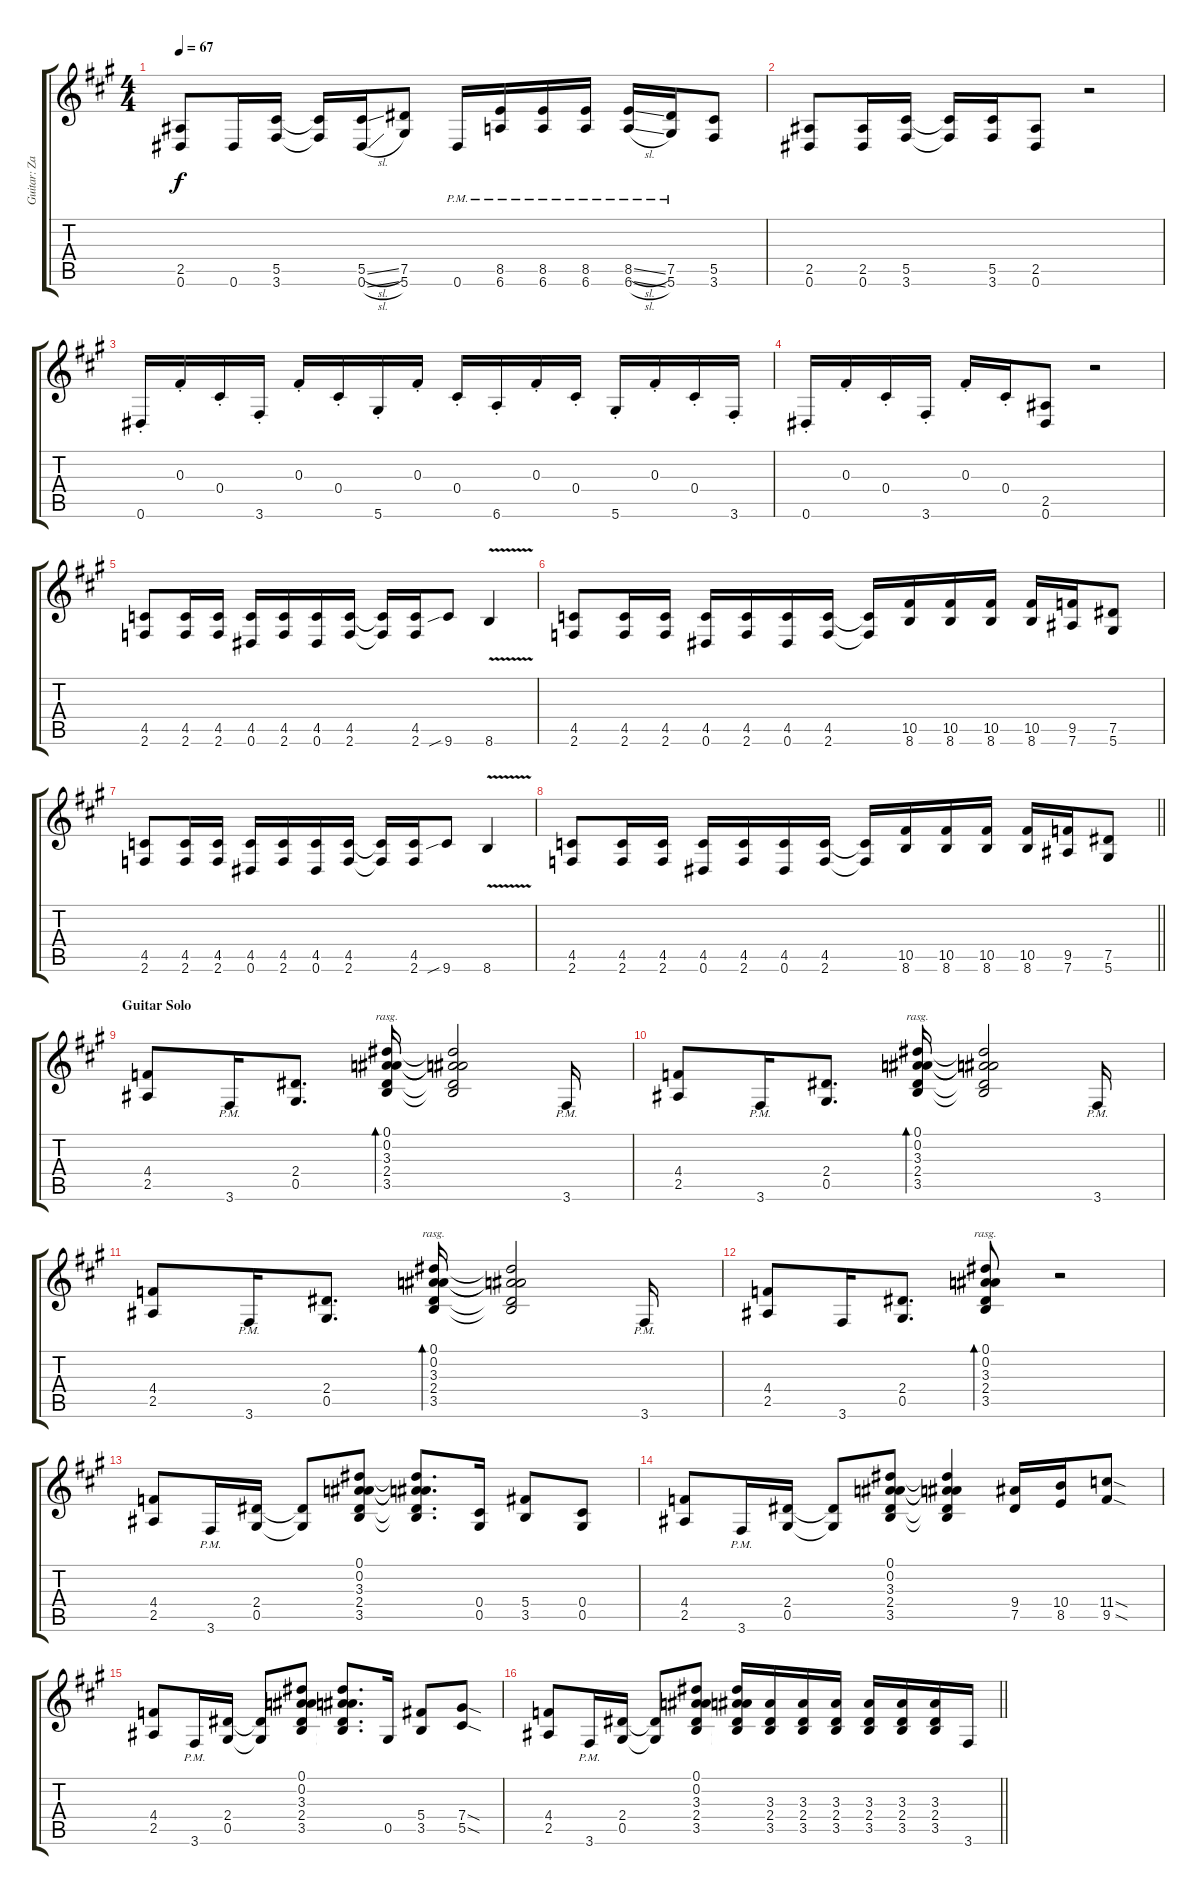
\track ("Guitar: Zakk" "Guitar: Za") {instrument distortionguitar}
\staff {score tabs}
\tuning (Eb4 Bb3 Gb3 Db3 Ab2 Eb2) {hide}
\ts (4 4)
\tempo 67
\clef g2
\ks a
(2.5 0.6).8{dy f} 0.6.16 (5.5 3.6).16 (5.5{t} 3.6{t}).16 (5.5{sl} 0.6{sl}).16 (7.5 5.6).8 0.6{pm}.16 (8.5{pm} 6.6{pm}).16 (8.5{pm} 6.6{pm}).16 (8.5{pm} 6.6{pm}).16 (8.5{sl pm} 6.6{sl pm}).16 (7.5{pm} 5.6{pm}).16 (5.5 3.6).8 |
(2.5 0.6).8 (2.5 0.6).16 (5.5 3.6).16 (5.5{t} 3.6{t}).16 (5.5 3.6).16 (2.5 0.6).8 r.2 |
0.6{st}.16 0.3{st}.16 0.4{st}.16 3.6{st}.16 0.3{st}.16 0.4{st}.16 5.6{st}.16 0.3{st}.16 0.4{st}.16 6.6{st}.16 0.3{st}.16 0.4{st}.16 5.6{st}.16 0.3{st}.16 0.4{st}.16 3.6{st}.16 |
0.6{st}.16 0.3{st}.16 0.4{st}.16 3.6{st}.16 0.3{st}.16 0.4{st}.16 (2.5 0.6).8 r.2 |
(4.5 2.6).8 (4.5 2.6).16 (4.5 2.6).16 (4.5 0.6).16 (4.5 2.6).16 (4.5 0.6).16 (4.5 2.6).16 (4.5{t} 2.6{t}).16 (4.5 2.6).16 9.6{sib}.8 8.6{v}.4 |
(4.5 2.6).8 (4.5 2.6).16 (4.5 2.6).16 (4.5 0.6).16 (4.5 2.6).16 (4.5 0.6).16 (4.5 2.6).16 (4.5{t} 2.6{t}).16 (10.5 8.6).16 (10.5 8.6).16 (10.5 8.6).16 (10.5 8.6).16 (9.5 7.6).16 (7.5 5.6).8 |
(4.5 2.6).8 (4.5 2.6).16 (4.5 2.6).16 (4.5 0.6).16 (4.5 2.6).16 (4.5 0.6).16 (4.5 2.6).16 (4.5{t} 2.6{t}).16 (4.5 2.6).16 9.6{sib}.8 8.6{v}.4 |
\barLineRight lightlight
(4.5 2.6).8 (4.5 2.6).16 (4.5 2.6).16 (4.5 0.6).16 (4.5 2.6).16 (4.5 0.6).16 (4.5 2.6).16 (4.5{t} 2.6{t}).16 (10.5 8.6).16 (10.5 8.6).16 (10.5 8.6).16 (10.5 8.6).16 (9.5 7.6).16 (7.5 5.6).8 |
\section ("" "Guitar Solo")
(4.4 2.5).8 3.6{pm}.16 (2.4 0.5).8{d} (0.1 0.2 3.3 2.4 3.5).16{bd 120 rasg ii} (0.1{t} 0.2{t} 3.3{t} 2.4{t} 3.5{t}).2 3.6{pm}.16 |
(4.4 2.5).8 3.6{pm}.16 (2.4 0.5).8{d} (0.1 0.2 3.3 2.4 3.5).16{bd 120 rasg ii} (0.1{t} 0.2{t} 3.3{t} 2.4{t} 3.5{t}).2 3.6{pm}.16 |
(4.4 2.5).8 3.6{pm}.16 (2.4 0.5).8{d} (0.1 0.2 3.3 2.4 3.5).16{bd 120 rasg ii} (0.1{t} 0.2{t} 3.3{t} 2.4{t} 3.5{t}).2 3.6{pm}.16 |
(4.4 2.5).8 3.6.16 (2.4 0.5).8{d} (0.1 0.2 3.3 2.4 3.5).8{bd 120 rasg ii} r.2 |
(4.4 2.5).8 3.6{pm}.16 (2.4 0.5).16 (2.4{t} 0.5{t}).8 (0.1 0.2 3.3 2.4 3.5).8 (0.1{t} 0.2{t} 3.3{t} 2.4{t} 3.5{t}).8{d} (0.4 0.5).16 (5.4 3.5).8 (0.4 0.5).8 |
(4.4 2.5).8 3.6{pm}.16 (2.4 0.5).16 (2.4{t} 0.5{t}).8 (0.1 0.2 3.3 2.4 3.5).8 (0.1{t} 0.2{t} 3.3{t} 2.4{t} 3.5{t}).4 (9.4 7.5).16 (10.4 8.5).16 (11.4{sod} 9.5{sod}).8 |
(4.4 2.5).8 3.6{pm}.16 (2.4 0.5).16 (2.4{t} 0.5{t}).8 (0.1 0.2 3.3 2.4 3.5).8 (0.1{t} 0.2{t} 3.3{t} 2.4{t} 3.5{t}).8{d} 0.5.16 (5.4 3.5).8 (7.4{sod} 5.5{sod}).8 |
\barLineRight lightlight
(4.4 2.5).8 3.6{pm}.16 (2.4 0.5).16 (2.4{t} 0.5{t}).8 (0.1 0.2 3.3 2.4 3.5).8 (0.1{t} 0.2{t} 3.3{t} 2.4{t} 3.5{t}).16 (3.3 2.4 3.5).16 (3.3 2.4 3.5).16 (3.3 2.4 3.5).16 (3.3 2.4 3.5).16 (3.3 2.4 3.5).16 (3.3 2.4 3.5).16 3.6.16
